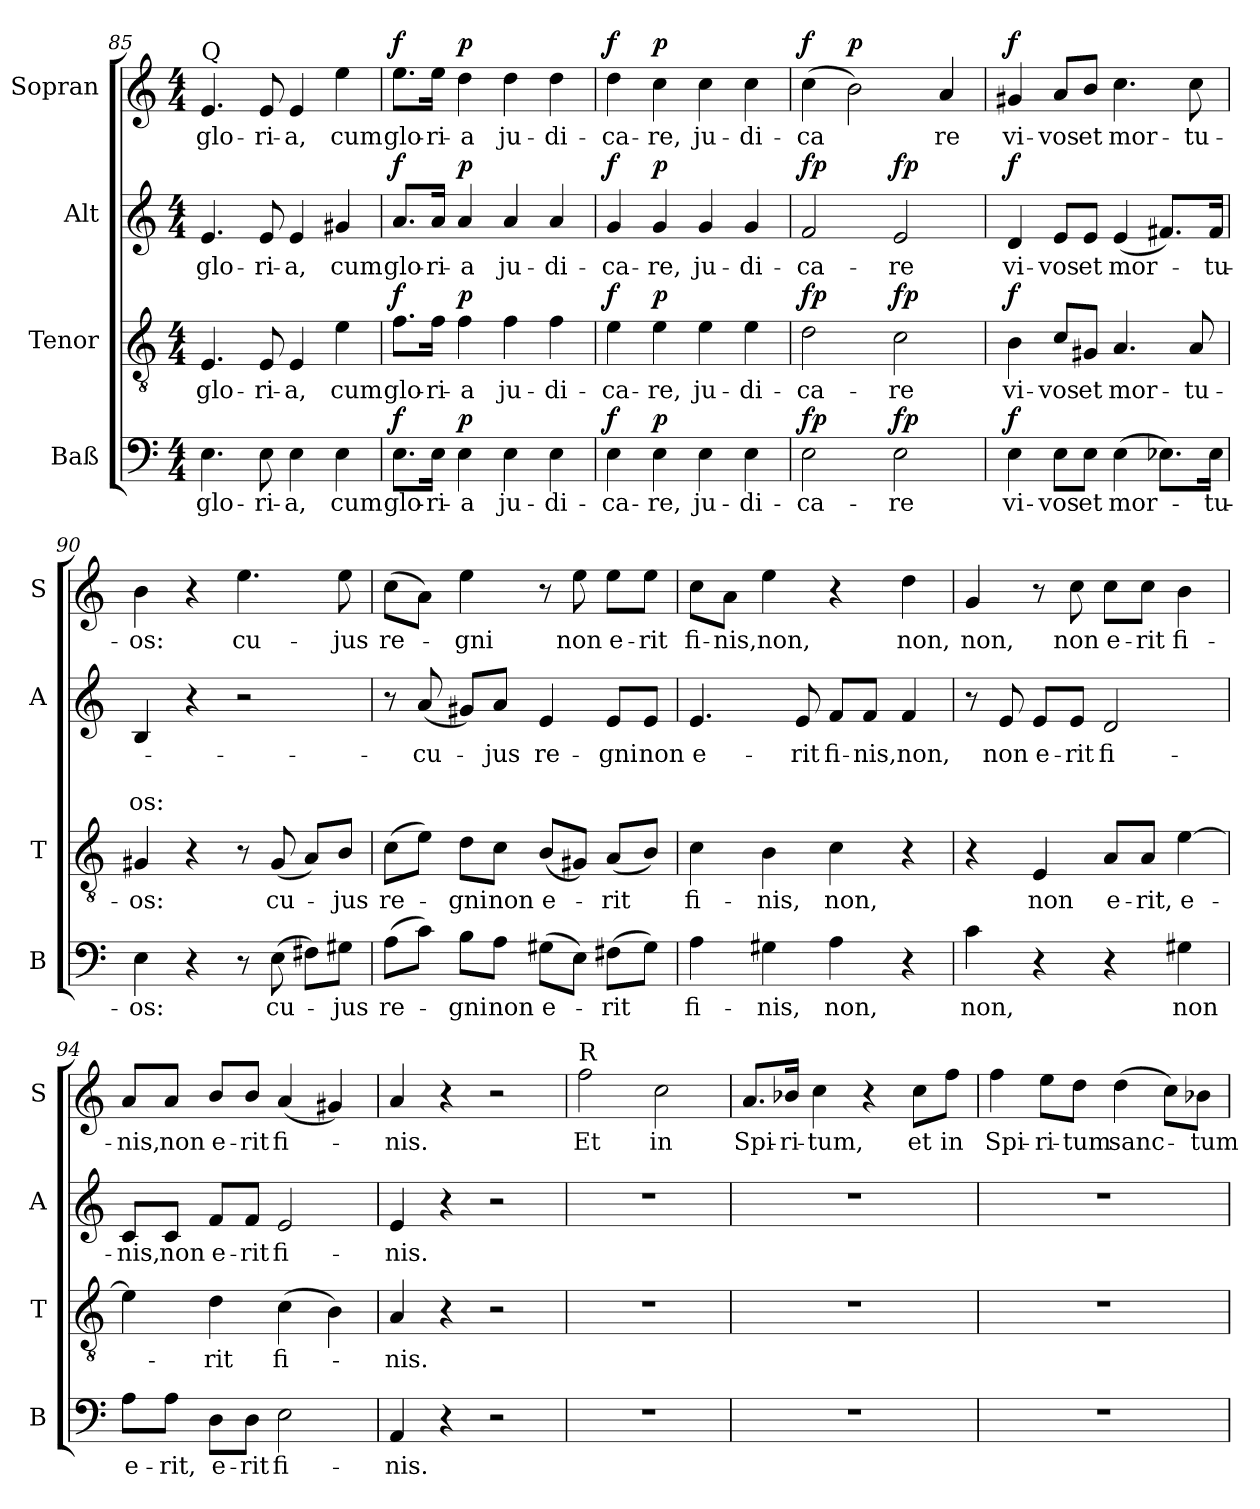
**kern	**text	**dynam	**kern	**text	**dynam	**kern	**text	**text	**text	**dynam	**kern	**text	**dynam
*part4	*part4	*part4	*part3	*part3	*part3	*part2	*part2	*part2	*part2	*part2	*part1	*part1	*part1
*staff4	*staff4	*staff4	*staff3	*staff3	*staff3	*staff2	*staff2	*staff2	*staff2	*staff2	*staff1	*staff1	*staff1
*I"Baß	*	*	*I"Tenor	*	*	*I"Alt	*	*	*	*	*I"Sopran	*	*
*I'B	*	*	*I'T	*	*	*I'A	*	*	*	*	*I'S	*	*
*clefF4	*	*	*clefGv2	*	*	*clefG2	*	*	*	*	*clefG2	*	*
*k[]	*	*	*k[]	*	*	*k[]	*	*	*	*	*k[]	*	*
*M4/4	*	*	*M4/4	*	*	*M4/4	*	*	*	*	*M4/4	*	*
=85	=85	=85	=85	=85	=85	=85	=85	=85	=85	=85	=85	=85	=85
!	!	!	!	!	!	!	!	!	!	!	!LO:TX:a:t=Q	!	!
!	!LO:LY:b	!	!	!LO:LY:b	!	!	!LO:LY:b	!	!	!	!	!LO:LY:b	!
4.E\	glo-	.	4.E/	glo-	.	4.e/	glo-	.	.	.	4.e/	glo-	.
!	!LO:LY:b	!	!	!LO:LY:b	!	!	!LO:LY:b	!	!	!	!	!LO:LY:b	!
8E\	ri-	.	8E/	ri-	.	8e/	ri-	.	.	.	8e/	ri-	.
!	!LO:LY:b	!	!	!LO:LY:b	!	!	!LO:LY:b	!	!	!	!	!LO:LY:b	!
4E\	a,	.	4E/	a,	.	4e/	a,	.	.	.	4e/	a,	.
!	!LO:LY:b	!	!	!LO:LY:b	!	!	!LO:LY:b	!	!	!	!	!LO:LY:b	!
4E\	cum	.	4e\	cum	.	4g#X/	cum	.	.	.	4ee\	cum	.
=86	=86	=86	=86	=86	=86	=86	=86	=86	=86	=86	=86	=86	=86
!	!LO:LY:b	!LO:DY:b	!	!LO:LY:b	!LO:DY:b	!	!LO:LY:b	!	!	!LO:DY:b	!	!LO:LY:b	!LO:DY:b
8.E\L	glo-	f	8.f\L	glo-	f	8.a/L	glo-	.	.	f	8.ee\L	glo-	f
!	!LO:LY:b	!	!	!LO:LY:b	!	!	!LO:LY:b	!	!	!	!	!LO:LY:b	!
16E\Jk	ri-	.	16f\Jk	ri-	.	16a/Jk	ri-	.	.	.	16ee\Jk	ri-	.
!	!LO:LY:b	!LO:DY:b	!	!LO:LY:b	!LO:DY:b	!	!LO:LY:b	!	!	!LO:DY:b	!	!LO:LY:b	!LO:DY:b
4E\	a	p	4f\	a	p	4a/	a	.	.	p	4dd\	a	p
!	!LO:LY:b	!	!	!LO:LY:b	!	!	!LO:LY:b	!	!	!	!	!LO:LY:b	!
4E\	ju-	.	4f\	ju-	.	4a/	ju-	.	.	.	4dd\	ju-	.
!	!LO:LY:b	!	!	!LO:LY:b	!	!	!LO:LY:b	!	!	!	!	!LO:LY:b	!
4E\	di-	.	4f\	di-	.	4a/	di-	.	.	.	4dd\	di-	.
=87	=87	=87	=87	=87	=87	=87	=87	=87	=87	=87	=87	=87	=87
!	!LO:LY:b	!LO:DY:b	!	!LO:LY:b	!LO:DY:b	!	!LO:LY:b	!	!	!LO:DY:b	!	!LO:LY:b	!LO:DY:b
4E\	ca-	f	4e\	ca-	f	4g/	ca-	.	.	f	4dd\	ca-	f
!	!LO:LY:b	!LO:DY:b	!	!LO:LY:b	!LO:DY:b	!	!LO:LY:b	!	!	!LO:DY:b	!	!LO:LY:b	!LO:DY:b
4E\	re,	p	4e\	re,	p	4g/	re,	.	.	p	4cc\	re,	p
!	!LO:LY:b	!	!	!LO:LY:b	!	!	!LO:LY:b	!	!	!	!	!LO:LY:b	!
4E\	ju-	.	4e\	ju-	.	4g/	ju-	.	.	.	4cc\	ju-	.
!	!LO:LY:b	!	!	!LO:LY:b	!	!	!LO:LY:b	!	!	!	!	!LO:LY:b	!
4E\	di-	.	4e\	di-	.	4g/	di-	.	.	.	4cc\	di-	.
=88	=88	=88	=88	=88	=88	=88	=88	=88	=88	=88	=88	=88	=88
!	!LO:LY:b	!LO:DY:b	!	!LO:LY:b	!LO:DY:b	!	!LO:LY:b	!	!	!LO:DY:b	!	!LO:LY:b	!LO:DY:b
2E\	ca-	fp	2d\	ca-	fp	2f/	ca-	.	.	fp	(4cc\	ca	f
!	!	!	!	!	!	!	!	!	!	!	!	!	!LO:DY:b
.	.	.	.	.	.	.	.	.	.	.	2b\)	.	p
!	!LO:LY:b	!LO:DY:b	!	!LO:LY:b	!LO:DY:b	!	!LO:LY:b	!	!	!LO:DY:b	!	!	!
2E\	re	fp	2c\	re	fp	2e/	re	.	.	fp	.	.	.
!	!	!	!	!	!	!	!	!	!	!	!	!LO:LY:b	!
.	.	.	.	.	.	.	.	.	.	.	4a/	re	.
=89	=89	=89	=89	=89	=89	=89	=89	=89	=89	=89	=89	=89	=89
!	!LO:LY:b	!LO:DY:b	!	!LO:LY:b	!LO:DY:b	!	!LO:LY:b	!	!	!LO:DY:b	!	!LO:LY:b	!LO:DY:b
4E\	vi-	f	4B\	vi-	f	4d/	vi-	.	.	f	4g#X/	vi-	f
!	!LO:LY:b	!	!	!LO:LY:b	!	!	!LO:LY:b	!	!	!	!	!LO:LY:b	!
8E\L	vos	.	8c/L	vos	.	8e/L	vos	.	.	.	8a/L	vos	.
!	!LO:LY:b	!	!	!LO:LY:b	!	!	!LO:LY:b	!	!	!	!	!LO:LY:b	!
8E\J	et	.	8G#X/J	et	.	8e/J	et	.	.	.	8b/J	et	.
!	!LO:LY:b	!	!	!LO:LY:b	!	!	!LO:LY:b	!	!	!	!	!LO:LY:b	!
(4E\	mor-	.	4.A/	mor-	.	(4e/	mor-	.	.	.	4.cc\	mor-	.
8.E-X\L)	.	.	.	.	.	8.f#X/L)	.	.	.	.	.	.	.
!	!	!	!	!LO:LY:b	!	!	!	!	!	!	!	!LO:LY:b	!
.	.	.	8A/	tu-	.	.	.	.	.	.	8cc\	tu-	.
!	!LO:LY:b	!	!	!	!	!	!LO:LY:b	!	!	!	!	!	!
16E-\Jk	tu-	.	.	.	.	16f#/Jk	tu-	.	.	.	.	.	.
!!LO:PB:g=z
=90	=90	=90	=90	=90	=90	=90	=90	=90	=90	=90	=90	=90	=90
!	!LO:LY:b	!	!	!LO:LY:b	!	!	!	!	!LO:LY:b	!	!	!LO:LY:b	!
4E\	os:	.	4G#X/	os:	.	4B/	.	.	os:	.	4b\	os:	.
4r	.	.	4r	.	.	4r	.	.	.	.	4r	.	.
!	!	!	!	!	!	!	!	!	!	!	!	!LO:LY:b	!
8r	.	.	8r	.	.	2r	.	.	.	.	4.ee\	cu-	.
!	!LO:LY:b	!	!	!LO:LY:b	!	!	!	!	!	!	!	!	!
(8E\	cu-	.	(8G#/	cu-	.	.	.	.	.	.	.	.	.
8F#X\L)	.	.	8A/L)	.	.	.	.	.	.	.	.	.	.
!	!LO:LY:b	!	!	!LO:LY:b	!	!	!	!	!	!	!	!LO:LY:b	!
8G#X\J	jus	.	8B/J	jus	.	.	.	.	.	.	8ee\	jus	.
=91	=91	=91	=91	=91	=91	=91	=91	=91	=91	=91	=91	=91	=91
!	!LO:LY:b	!	!	!LO:LY:b	!	!	!	!	!	!	!	!LO:LY:b	!
(8A\L	re-	.	(8c\L	re-	.	8r	.	.	.	.	(8cc\L	re-	.
!	!	!	!	!	!	!	!LO:LY:b	!	!	!	!	!	!
8c\J)	.	.	8e\J)	.	.	(8a/	cu-	.	.	.	8a\J)	.	.
!	!LO:LY:b	!	!	!LO:LY:b	!	!	!	!	!	!	!	!LO:LY:b	!
8B\L	gni	.	8d\L	gni	.	8g#X/L)	.	.	.	.	4ee\	gni	.
!	!LO:LY:b	!	!	!LO:LY:b	!	!	!LO:LY:b	!	!	!	!	!	!
8A\J	non	.	8c\J	non	.	8a/J	jus	.	.	.	.	.	.
!	!LO:LY:b	!	!	!LO:LY:b	!	!	!LO:LY:b	!	!	!	!	!	!
(8G#X\L	e-	.	(8B/L	e-	.	4e/	re-	.	.	.	8r	.	.
!	!	!	!	!	!	!	!	!	!	!	!	!LO:LY:b	!
8E\J)	.	.	8G#X/J)	.	.	.	.	.	.	.	8ee\	non	.
!	!LO:LY:b	!	!	!LO:LY:b	!	!	!LO:LY:b	!	!	!	!	!LO:LY:b	!
(8F#X\L	rit	.	(8A/L	rit	.	8e/L	gni	.	.	.	8ee\L	e-	.
!	!	!	!	!	!	!	!LO:LY:b	!	!	!	!	!LO:LY:b	!
8G#\J)	.	.	8B/J)	.	.	8e/J	non	.	.	.	8ee\J	rit	.
=92	=92	=92	=92	=92	=92	=92	=92	=92	=92	=92	=92	=92	=92
!	!LO:LY:b	!	!	!LO:LY:b	!	!	!LO:LY:b	!	!	!	!	!LO:LY:b	!
4A\	fi-	.	4c\	fi-	.	4.e/	e-	.	.	.	8cc\L	fi-	.
!	!	!	!	!	!	!	!	!	!	!	!	!LO:LY:b	!
.	.	.	.	.	.	.	.	.	.	.	8a\J	nis,	.
!	!LO:LY:b	!	!	!LO:LY:b	!	!	!	!	!	!	!	!LO:LY:b	!
4G#X\	nis,	.	4B\	nis,	.	.	.	.	.	.	4ee\	non,	.
!	!	!	!	!	!	!	!LO:LY:b	!	!	!	!	!	!
.	.	.	.	.	.	8e/	rit	.	.	.	.	.	.
!	!LO:LY:b	!	!	!LO:LY:b	!	!	!LO:LY:b	!	!	!	!	!	!
4A\	non,	.	4c\	non,	.	8f/L	fi-	.	.	.	4r	.	.
!	!	!	!	!	!	!	!LO:LY:b	!	!	!	!	!	!
.	.	.	.	.	.	8f/J	nis,	.	.	.	.	.	.
!	!	!	!	!	!	!	!LO:LY:b	!	!	!	!	!LO:LY:b	!
4r	.	.	4r	.	.	4f/	non,	.	.	.	4dd\	non,	.
=93	=93	=93	=93	=93	=93	=93	=93	=93	=93	=93	=93	=93	=93
!	!LO:LY:b	!	!	!	!	!	!	!	!	!	!	!LO:LY:b	!
4c\	non,	.	4r	.	.	8r	.	.	.	.	4g/	non,	.
!	!	!	!	!	!	!	!LO:LY:b	!	!	!	!	!	!
.	.	.	.	.	.	8e/	non	.	.	.	.	.	.
!	!	!	!	!LO:LY:b	!	!	!LO:LY:b	!	!	!	!	!	!
4r	.	.	4E/	non	.	8e/L	e-	.	.	.	8r	.	.
!	!	!	!	!	!	!	!LO:LY:b	!	!	!	!	!LO:LY:b	!
.	.	.	.	.	.	8e/J	rit	.	.	.	8cc\	non	.
!	!	!	!	!LO:LY:b	!	!	!LO:LY:b	!	!	!	!	!LO:LY:b	!
4r	.	.	8A/L	e-	.	2d/	fi-	.	.	.	8cc\L	e-	.
!	!	!	!	!LO:LY:b	!	!	!	!	!	!	!	!LO:LY:b	!
.	.	.	8A/J	rit,	.	.	.	.	.	.	8cc\J	rit	.
!	!LO:LY:b	!	!	!LO:LY:b	!	!	!	!	!	!	!	!LO:LY:b	!
4G#X\	non	.	[4e\	e-	.	.	.	.	.	.	4b\	fi-	.
=94	=94	=94	=94	=94	=94	=94	=94	=94	=94	=94	=94	=94	=94
!	!LO:LY:b	!	!	!	!	!	!LO:LY:b	!	!	!	!	!LO:LY:b	!
8A\L	e-	.	4e\]	.	.	8c/L	nis,	.	.	.	8a/L	nis,	.
!	!LO:LY:b	!	!	!	!	!	!LO:LY:b	!	!	!	!	!LO:LY:b	!
8A\J	rit,	.	.	.	.	8c/J	non	.	.	.	8a/J	non	.
!	!LO:LY:b	!	!	!LO:LY:b	!	!	!LO:LY:b	!	!	!	!	!LO:LY:b	!
8D\L	e-	.	4d\	rit	.	8f/L	e-	.	.	.	8b/L	e-	.
!	!LO:LY:b	!	!	!	!	!	!LO:LY:b	!	!	!	!	!LO:LY:b	!
8D\J	rit	.	.	.	.	8f/J	rit	.	.	.	8b/J	rit	.
!	!LO:LY:b	!	!	!LO:LY:b	!	!	!LO:LY:b	!	!	!	!	!LO:LY:b	!
2E\	fi-	.	(4c\	fi-	.	2e/	fi-	.	.	.	(4a/	fi-	.
.	.	.	4B\)	.	.	.	.	.	.	.	4g#X/)	.	.
=95	=95	=95	=95	=95	=95	=95	=95	=95	=95	=95	=95	=95	=95
!	!LO:LY:b	!	!	!LO:LY:b	!	!	!LO:LY:b	!	!	!	!	!LO:LY:b	!
4AA/	nis.	.	4A/	nis.	.	4e/	nis.	.	.	.	4a/	nis.	.
4r	.	.	4r	.	.	4r	.	.	.	.	4r	.	.
2r	.	.	2r	.	.	2r	.	.	.	.	2r	.	.
=96	=96	=96	=96	=96	=96	=96	=96	=96	=96	=96	=96	=96	=96
!	!	!	!	!	!	!	!	!	!	!	!LO:TX:a:t=R	!	!
!	!	!	!	!	!	!	!	!	!	!	!	!LO:LY:b	!
1r	.	.	1r	.	.	1r	.	.	.	.	2ff\	Et	.
!	!	!	!	!	!	!	!	!	!	!	!	!LO:LY:b	!
.	.	.	.	.	.	.	.	.	.	.	2cc\	in	.
=97	=97	=97	=97	=97	=97	=97	=97	=97	=97	=97	=97	=97	=97
!	!	!	!	!	!	!	!	!	!	!	!	!LO:LY:b	!
1r	.	.	1r	.	.	1r	.	.	.	.	8.a/L	Spi-	.
!	!	!	!	!	!	!	!	!	!	!	!	!LO:LY:b	!
.	.	.	.	.	.	.	.	.	.	.	16b-X/Jk	ri-	.
!	!	!	!	!	!	!	!	!	!	!	!	!LO:LY:b	!
.	.	.	.	.	.	.	.	.	.	.	4cc\	tum,	.
.	.	.	.	.	.	.	.	.	.	.	4r	.	.
!	!	!	!	!	!	!	!	!	!	!	!	!LO:LY:b	!
.	.	.	.	.	.	.	.	.	.	.	8cc\L	et	.
!	!	!	!	!	!	!	!	!	!	!	!	!LO:LY:b	!
.	.	.	.	.	.	.	.	.	.	.	8ff\J	in	.
=98	=98	=98	=98	=98	=98	=98	=98	=98	=98	=98	=98	=98	=98
!	!	!	!	!	!	!	!	!	!	!	!	!LO:LY:b	!
1r	.	.	1r	.	.	1r	.	.	.	.	4ff\	Spi-	.
!	!	!	!	!	!	!	!	!	!	!	!	!LO:LY:b	!
.	.	.	.	.	.	.	.	.	.	.	8ee\L	ri-	.
!	!	!	!	!	!	!	!	!	!	!	!	!LO:LY:b	!
.	.	.	.	.	.	.	.	.	.	.	8dd\J	tum	.
!	!	!	!	!	!	!	!	!	!	!	!	!LO:LY:b	!
.	.	.	.	.	.	.	.	.	.	.	(4dd\	sanc-	.
.	.	.	.	.	.	.	.	.	.	.	8cc\L)	.	.
!	!	!	!	!	!	!	!	!	!	!	!	!LO:LY:b	!
.	.	.	.	.	.	.	.	.	.	.	8b-X\J	tum	.
=	=	=	=	=	=	=	=	=	=	=	=	=	=
*-	*-	*-	*-	*-	*-	*-	*-	*-	*-	*-	*-	*-	*-
